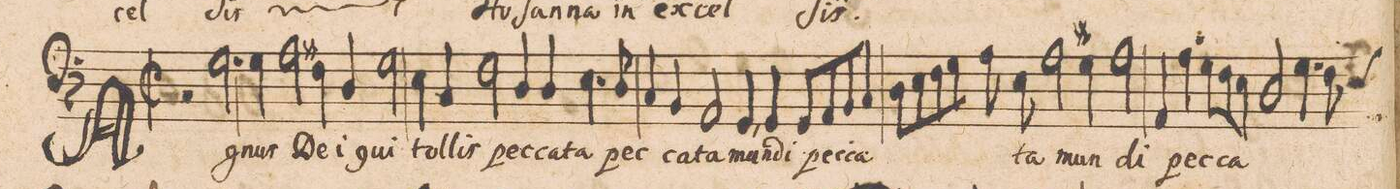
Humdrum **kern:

**kern	**text
*I"BASSVS.	*
*clefF4	*
*k[]	*
*met(C|)	*
*M2/1	*
2r	.
*2\right	*
2.G\	A-
4G\	-gnus
2A\	De-
=2-	=2-
4F#X\	-i
4D/	qui
2G\	tol-
4E\	-lis
4C/	pec-
2F#\	-ca-
=3-	=3-
4D/	-ta
4D/	pec-
4.E\	-ca-
8D/	.
4C/	.
4BB/	.
2AA/	.
=4-	=4-
4GG,/	-ta
4GG/	mun-
8GG/L	-di
8AA/	.
8BB/	pec-
8C/J	.
8D\L	-ca-
8E\	.
8F\	.
8G\J	.
8A\	.
8E\	-ta
2A\	mun-
=5-	=5-
4G#X\	.
2A\	-di
4AA/	pec-
4.A\	-ca-
8GnX\L	.
8F\	.
8E\J	.
=6-	=6-
2D/	.
4.G\	.
*custos:E	*
8F\	.
*-	*-
